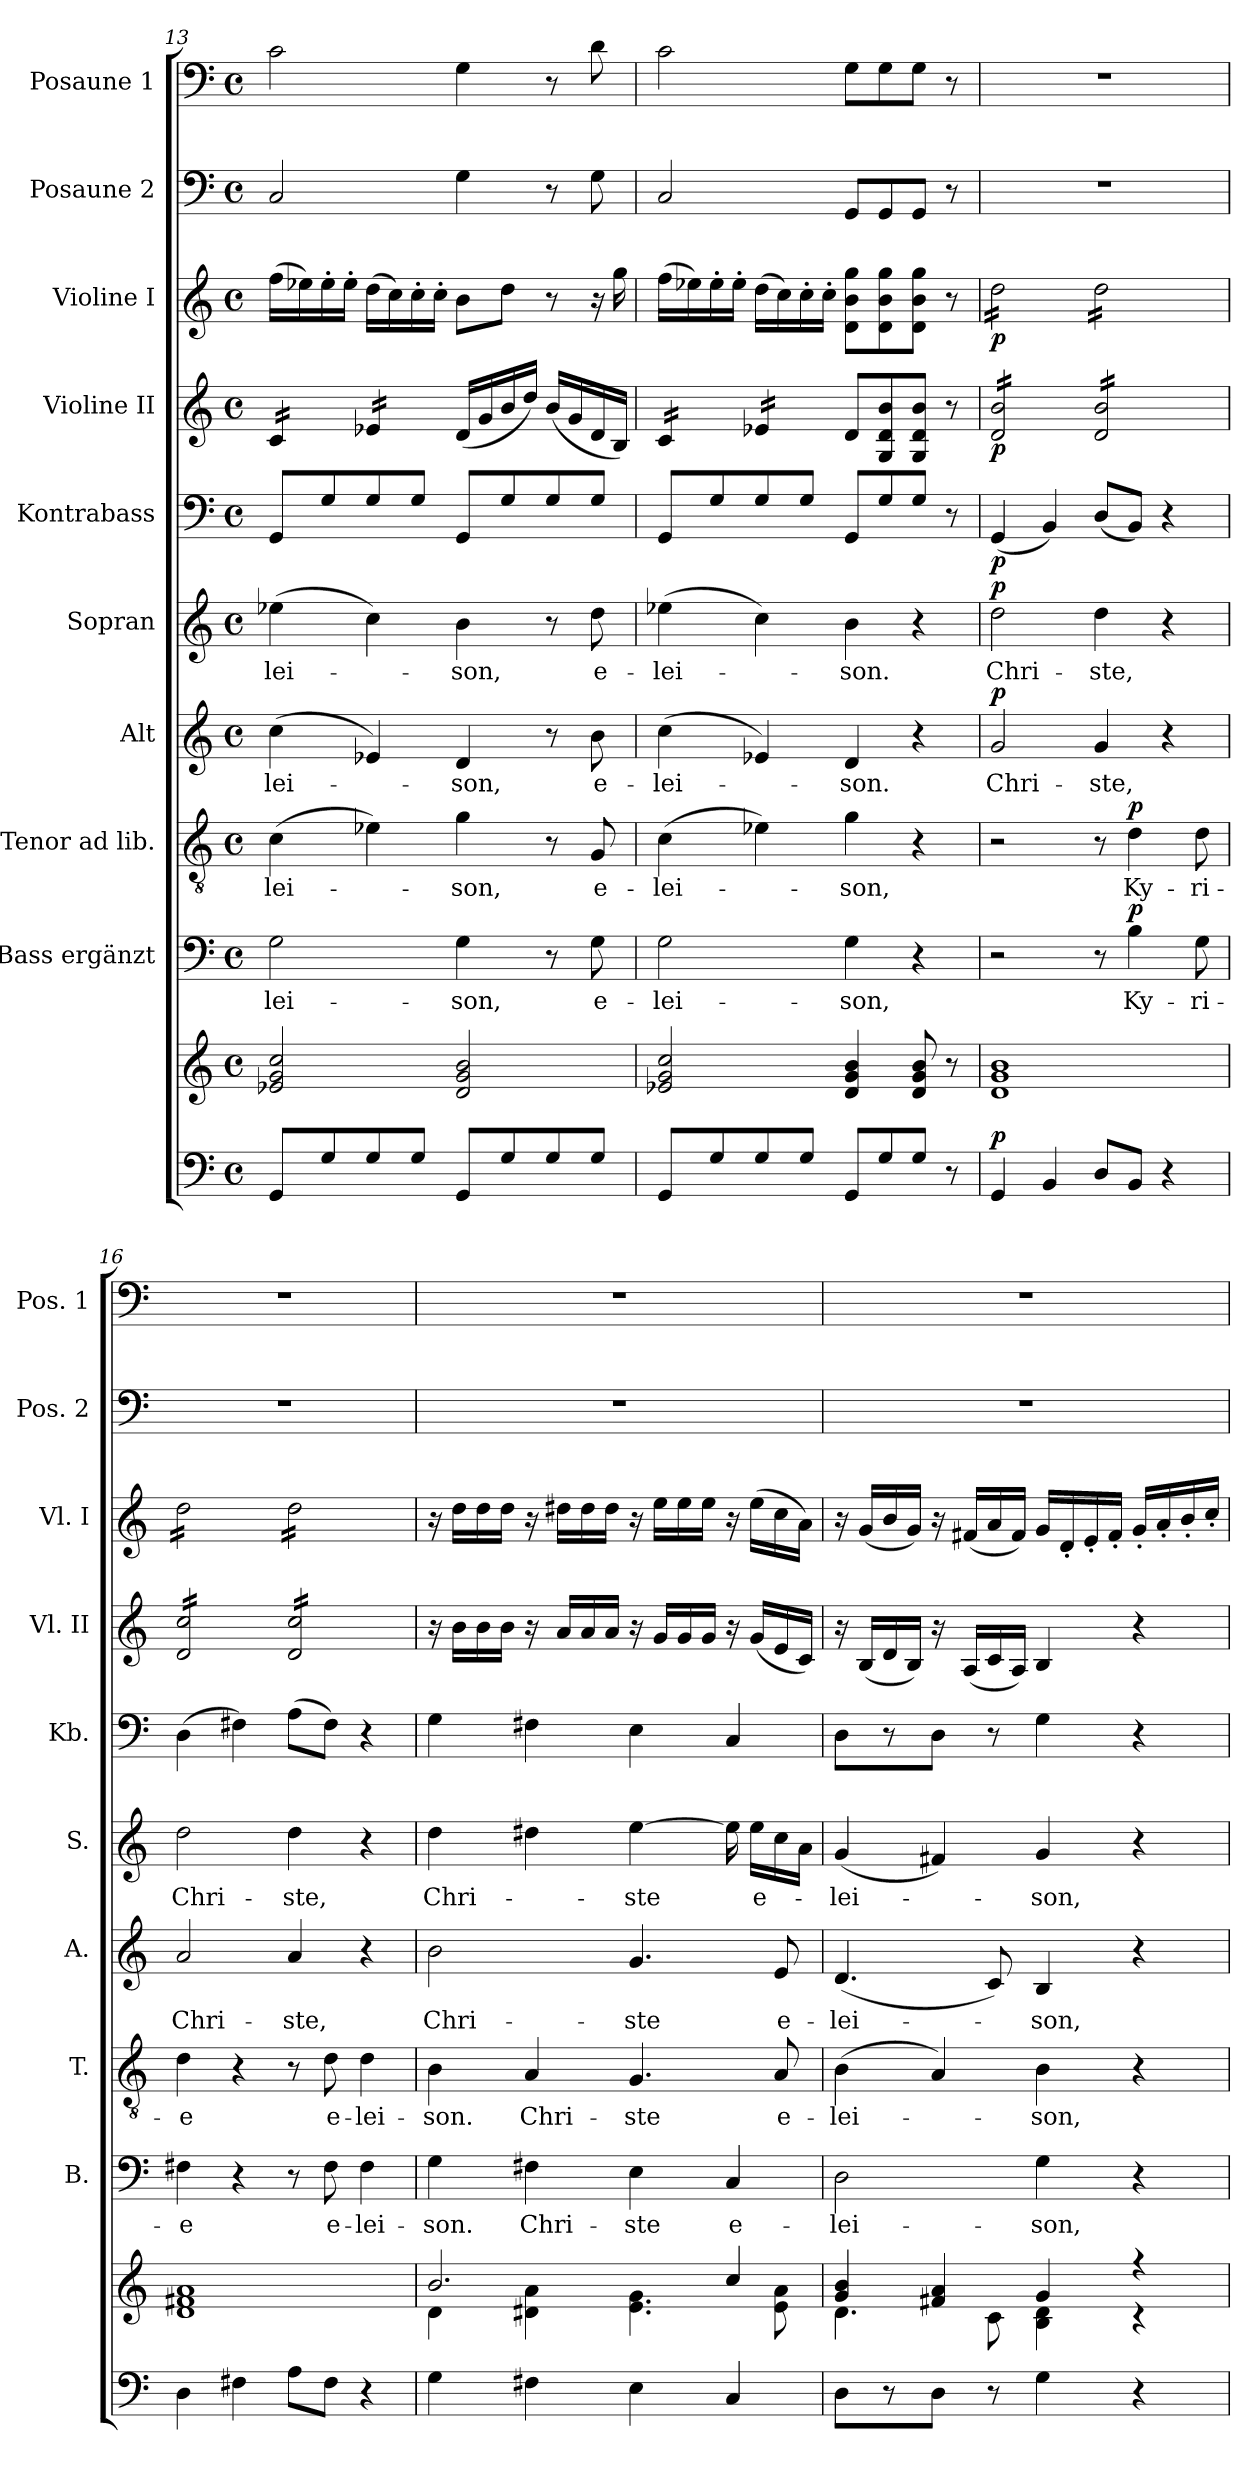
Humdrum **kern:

**kern	**kern	**dynam	**kern	**text	**dynam	**kern	**text	**dynam	**kern	**text	**dynam	**kern	**text	**dynam	**kern	**dynam	**kern	**dynam	**kern	**dynam	**kern	**kern
*part10	*part10	*part10	*part9	*part9	*part9	*part8	*part8	*part8	*part7	*part7	*part7	*part6	*part6	*part6	*part5	*part5	*part4	*part4	*part3	*part3	*part2	*part1
*staff11	*staff10	*staff10/11	*staff9	*staff9	*staff9	*staff8	*staff8	*staff8	*staff7	*staff7	*staff7	*staff6	*staff6	*staff6	*staff5	*staff5	*staff4	*staff4	*staff3	*staff3	*staff2	*staff1
*	*	*	*I"Bass ergänzt	*	*	*I"Tenor ad lib.	*	*	*I"Alt	*	*	*I"Sopran	*	*	*I"Kontrabass	*	*I"Violine II	*	*I"Violine I	*	*I"Posaune 2	*I"Posaune 1
*	*	*	*I'B.	*	*	*I'T.	*	*	*I'A.	*	*	*I'S.	*	*	*I'Kb.	*	*I'Vl. II	*	*I'Vl. I	*	*I'Pos. 2	*I'Pos. 1
*clefF4	*clefG2	*	*clefF4	*	*	*clefGv2	*	*	*clefG2	*	*	*clefG2	*	*	*clefF4	*	*clefG2	*	*clefG2	*	*clefF4	*clefF4
*	*	*	*	*	*	*	*	*	*	*	*	*	*	*	*ITrd7c12	*	*	*	*	*	*	*
*k[]	*k[]	*	*k[]	*	*	*k[]	*	*	*k[]	*	*	*k[]	*	*	*k[]	*	*k[]	*	*k[]	*	*k[]	*k[]
*C:	*C:	*	*C:	*	*	*C:	*	*	*C:	*	*	*C:	*	*	*C:	*	*C:	*	*C:	*	*C:	*C:
*M4/4	*M4/4	*	*M4/4	*	*	*M4/4	*	*	*M4/4	*	*	*M4/4	*	*	*M4/4	*	*M4/4	*	*M4/4	*	*M4/4	*M4/4
*met(c)	*met(c)	*	*met(c)	*	*	*met(c)	*	*	*met(c)	*	*	*met(c)	*	*	*met(c)	*	*met(c)	*	*met(c)	*	*met(c)	*met(c)
=13	=13	=13	=13	=13	=13	=13	=13	=13	=13	=13	=13	=13	=13	=13	=13	=13	=13	=13	=13	=13	=13	=13
!	!	!	!	!LO:LY:b	!	!	!LO:LY:b	!	!	!LO:LY:b	!	!	!LO:LY:b	!	!	!	!	!	!	!	!	!
*	*	*	*	*	*	*	*	*	*	*	*	*	*	*	*	*	*tremolo	*	*	*	*	*
8GG/L	2e-X/ 2g/ 2cc/	.	2G\	-lei-	.	(>4c\	-lei-	.	(>4cc\	-lei-	.	(>4ee-X\	-lei-	.	8GGG/L	.	16c/LL	.	(>16ff\LL	.	2C/	2c\
.	.	.	.	.	.	.	.	.	.	.	.	.	.	.	.	.	16c/	.	16ee-X\)	.	.	.
8G/	.	.	.	.	.	.	.	.	.	.	.	.	.	.	8GG/	.	16c/	.	16ee-'>\	.	.	.
.	.	.	.	.	.	.	.	.	.	.	.	.	.	.	.	.	16c/JJ	.	16ee-'>\JJ	.	.	.
8G/	.	.	.	.	.	4e-X\)	.	.	4e-X/)	.	.	4cc\)	.	.	8GG/	.	16e-X/LL	.	(>16dd\LL	.	.	.
.	.	.	.	.	.	.	.	.	.	.	.	.	.	.	.	.	16e-X/	.	16cc\)	.	.	.
8G/J	.	.	.	.	.	.	.	.	.	.	.	.	.	.	8GG/J	.	16e-X/	.	16cc'>\	.	.	.
.	.	.	.	.	.	.	.	.	.	.	.	.	.	.	.	.	16e-X/JJ	.	16cc'>\JJ	.	.	.
*	*	*	*	*	*	*	*	*	*	*	*	*	*	*	*	*	*Xtremolo	*	*	*	*	*
!	!	!	!	!LO:LY:b	!	!	!LO:LY:b	!	!	!LO:LY:b	!	!	!LO:LY:b	!	!	!	!	!	!	!	!	!
8GG/L	2d/ 2g/ 2b/	.	4G\	-son,	.	4g\	-son,	.	4d/	-son,	.	4b\	-son,	.	8GGG/L	.	(<16d/LL	.	8b\L	.	4G\	4G\
.	.	.	.	.	.	.	.	.	.	.	.	.	.	.	.	.	16g/	.	.	.	.	.
8G/	.	.	.	.	.	.	.	.	.	.	.	.	.	.	8GG/	.	16b/	.	8dd\J	.	.	.
.	.	.	.	.	.	.	.	.	.	.	.	.	.	.	.	.	16dd/JJ)	.	.	.	.	.
8G/	.	.	8r	.	.	8r	.	.	8r	.	.	8r	.	.	8GG/	.	(<16b/LL	.	8r	.	8r	8r
.	.	.	.	.	.	.	.	.	.	.	.	.	.	.	.	.	16g/	.	.	.	.	.
!	!	!	!	!LO:LY:b	!	!	!LO:LY:b	!	!	!LO:LY:b	!	!	!LO:LY:b	!	!	!	!	!	!	!	!	!
8G/J	.	.	8G\	e-	.	8G/	e-	.	8b\	e-	.	8dd\	e-	.	8GG/J	.	16d/	.	16r	.	8G\	8d\
.	.	.	.	.	.	.	.	.	.	.	.	.	.	.	.	.	16B/JJ)	.	16gg\	.	.	.
=14	=14	=14	=14	=14	=14	=14	=14	=14	=14	=14	=14	=14	=14	=14	=14	=14	=14	=14	=14	=14	=14	=14
!	!	!	!	!LO:LY:b	!	!	!LO:LY:b	!	!	!LO:LY:b	!	!	!LO:LY:b	!	!	!	!	!	!	!	!	!
*	*	*	*	*	*	*	*	*	*	*	*	*	*	*	*	*	*tremolo	*	*	*	*	*
8GG/L	2e-X/ 2g/ 2cc/	.	2G\	-lei-	.	(>4c\	-lei-	.	(>4cc\	-lei-	.	(>4ee-X\	-lei-	.	8GGG/L	.	16c/LL	.	(>16ff\LL	.	2C/	2c\
.	.	.	.	.	.	.	.	.	.	.	.	.	.	.	.	.	16c/	.	16ee-X\)	.	.	.
8G/	.	.	.	.	.	.	.	.	.	.	.	.	.	.	8GG/	.	16c/	.	16ee-'>\	.	.	.
.	.	.	.	.	.	.	.	.	.	.	.	.	.	.	.	.	16c/JJ	.	16ee-'>\JJ	.	.	.
8G/	.	.	.	.	.	4e-X\)	.	.	4e-X/)	.	.	4cc\)	.	.	8GG/	.	16e-X/LL	.	(>16dd\LL	.	.	.
.	.	.	.	.	.	.	.	.	.	.	.	.	.	.	.	.	16e-X/	.	16cc\)	.	.	.
8G/J	.	.	.	.	.	.	.	.	.	.	.	.	.	.	8GG/J	.	16e-X/	.	16cc'>\	.	.	.
.	.	.	.	.	.	.	.	.	.	.	.	.	.	.	.	.	16e-X/JJ	.	16cc'>\JJ	.	.	.
*	*	*	*	*	*	*	*	*	*	*	*	*	*	*	*	*	*Xtremolo	*	*	*	*	*
!	!	!	!	!LO:LY:b	!	!	!LO:LY:b	!	!	!LO:LY:b	!	!	!LO:LY:b	!	!	!	!	!	!	!	!	!
8GG/L	4d/ 4g/ 4b/	.	4G\	-son,	.	4g\	-son,	.	4d/	-son.	.	4b\	-son.	.	8GGG/L	.	8d/L	.	8d\ 8b\ 8gg\L	.	8GG/L	8G\L
8G/	.	.	.	.	.	.	.	.	.	.	.	.	.	.	8GG/	.	8G/ 8d/ 8b/	.	8d\ 8b\ 8gg\	.	8GG/	8G\
8G/J	8d/ 8g/ 8b/	.	4r	.	.	4r	.	.	4r	.	.	4r	.	.	8GG/J	.	8G/ 8d/ 8b/J	.	8d\ 8b\ 8gg\J	.	8GG/J	8G\J
8r	8r	.	.	.	.	.	.	.	.	.	.	.	.	.	8r	.	8r	.	8r	.	8r	8r
!!LO:PB:g=z
=15	=15	=15	=15	=15	=15	=15	=15	=15	=15	=15	=15	=15	=15	=15	=15	=15	=15	=15	=15	=15	=15	=15
!	!	!LO:DY:a=2	!	!	!	!	!	!	!	!LO:LY:b	!LO:DY:a	!	!LO:LY:b	!LO:DY:a	!	!LO:DY:b	!	!LO:DY:b	!	!LO:DY:b	!	!
*	*	*	*	*	*	*	*	*	*	*	*	*	*	*	*	*	*tremolo	*	*	*	*	*
*	*	*	*	*	*	*	*	*	*	*	*	*	*	*	*	*	*	*	*tremolo	*	*	*
4GG/	1d 1g 1b	p	2r	.	.	2r	.	.	2g/	Chri-	p	2dd\	Chri-	p	(<4GGG/	p	16d/ 16b/LL	p	16dd\LL	p	1r	1r
.	.	.	.	.	.	.	.	.	.	.	.	.	.	.	.	.	16d/ 16b/	.	16dd\	.	.	.
.	.	.	.	.	.	.	.	.	.	.	.	.	.	.	.	.	16d/ 16b/	.	16dd\	.	.	.
.	.	.	.	.	.	.	.	.	.	.	.	.	.	.	.	.	16d/ 16b/	.	16dd\	.	.	.
4BB/	.	.	.	.	.	.	.	.	.	.	.	.	.	.	4BBB/)	.	16d/ 16b/	.	16dd\	.	.	.
.	.	.	.	.	.	.	.	.	.	.	.	.	.	.	.	.	16d/ 16b/	.	16dd\	.	.	.
.	.	.	.	.	.	.	.	.	.	.	.	.	.	.	.	.	16d/ 16b/	.	16dd\	.	.	.
.	.	.	.	.	.	.	.	.	.	.	.	.	.	.	.	.	16d/ 16b/JJ	.	16dd\JJ	.	.	.
!	!	!	!	!	!	!	!	!	!	!LO:LY:b	!	!	!LO:LY:b	!	!	!	!	!	!	!	!	!
8D/L	.	.	8r	.	.	8r	.	.	4g/	-ste,	.	4dd\	-ste,	.	(<8DD/L	.	16d/ 16b/LL	.	16dd\LL	.	.	.
.	.	.	.	.	.	.	.	.	.	.	.	.	.	.	.	.	16d/ 16b/	.	16dd\	.	.	.
!	!	!	!	!LO:LY:b	!LO:DY:a	!	!LO:LY:b	!LO:DY:a	!	!	!	!	!	!	!	!	!	!	!	!	!	!
8BB/J	.	.	4B\	Ky-	p	4d\	Ky-	p	.	.	.	.	.	.	8BBB/J)	.	16d/ 16b/	.	16dd\	.	.	.
.	.	.	.	.	.	.	.	.	.	.	.	.	.	.	.	.	16d/ 16b/	.	16dd\	.	.	.
4r	.	.	.	.	.	.	.	.	4r	.	.	4r	.	.	4r	.	16d/ 16b/	.	16dd\	.	.	.
.	.	.	.	.	.	.	.	.	.	.	.	.	.	.	.	.	16d/ 16b/	.	16dd\	.	.	.
!	!	!	!	!LO:LY:b	!	!	!LO:LY:b	!	!	!	!	!	!	!	!	!	!	!	!	!	!	!
.	.	.	8G\	-ri-	.	8d\	-ri-	.	.	.	.	.	.	.	.	.	16d/ 16b/	.	16dd\	.	.	.
.	.	.	.	.	.	.	.	.	.	.	.	.	.	.	.	.	16d/ 16b/JJ	.	16dd\JJ	.	.	.
=16	=16	=16	=16	=16	=16	=16	=16	=16	=16	=16	=16	=16	=16	=16	=16	=16	=16	=16	=16	=16	=16	=16
!	!	!	!	!LO:LY:b	!	!	!LO:LY:b	!	!	!LO:LY:b	!	!	!LO:LY:b	!	!	!	!	!	!	!	!	!
4D\	1d 1f#X 1a	.	4F#X\	-e	.	4d\	-e	.	2a/	Chri-	.	2dd\	Chri-	.	(>4DD\	.	16d/ 16cc/LL	.	16dd\LL	.	1r	1r
.	.	.	.	.	.	.	.	.	.	.	.	.	.	.	.	.	16d/ 16cc/	.	16dd\	.	.	.
.	.	.	.	.	.	.	.	.	.	.	.	.	.	.	.	.	16d/ 16cc/	.	16dd\	.	.	.
.	.	.	.	.	.	.	.	.	.	.	.	.	.	.	.	.	16d/ 16cc/	.	16dd\	.	.	.
4F#X\	.	.	4r	.	.	4r	.	.	.	.	.	.	.	.	4FF#X\)	.	16d/ 16cc/	.	16dd\	.	.	.
.	.	.	.	.	.	.	.	.	.	.	.	.	.	.	.	.	16d/ 16cc/	.	16dd\	.	.	.
.	.	.	.	.	.	.	.	.	.	.	.	.	.	.	.	.	16d/ 16cc/	.	16dd\	.	.	.
.	.	.	.	.	.	.	.	.	.	.	.	.	.	.	.	.	16d/ 16cc/JJ	.	16dd\JJ	.	.	.
!	!	!	!	!	!	!	!	!	!	!LO:LY:b	!	!	!LO:LY:b	!	!	!	!	!	!	!	!	!
8A\L	.	.	8r	.	.	8r	.	.	4a/	-ste,	.	4dd\	-ste,	.	(>8AA\L	.	16d/ 16cc/LL	.	16dd\LL	.	.	.
.	.	.	.	.	.	.	.	.	.	.	.	.	.	.	.	.	16d/ 16cc/	.	16dd\	.	.	.
!	!	!	!	!LO:LY:b	!	!	!LO:LY:b	!	!	!	!	!	!	!	!	!	!	!	!	!	!	!
8F#\J	.	.	8F#\	e-	.	8d\	e-	.	.	.	.	.	.	.	8FF#\J)	.	16d/ 16cc/	.	16dd\	.	.	.
.	.	.	.	.	.	.	.	.	.	.	.	.	.	.	.	.	16d/ 16cc/	.	16dd\	.	.	.
!	!	!	!	!LO:LY:b	!	!	!LO:LY:b	!	!	!	!	!	!	!	!	!	!	!	!	!	!	!
4r	.	.	4F#\	-lei-	.	4d\	-lei-	.	4r	.	.	4r	.	.	4r	.	16d/ 16cc/	.	16dd\	.	.	.
.	.	.	.	.	.	.	.	.	.	.	.	.	.	.	.	.	16d/ 16cc/	.	16dd\	.	.	.
.	.	.	.	.	.	.	.	.	.	.	.	.	.	.	.	.	16d/ 16cc/	.	16dd\	.	.	.
.	.	.	.	.	.	.	.	.	.	.	.	.	.	.	.	.	16d/ 16cc/JJ	.	16dd\JJ	.	.	.
*	*	*	*	*	*	*	*	*	*	*	*	*	*	*	*	*	*	*	*Xtremolo	*	*	*
*	*	*	*	*	*	*	*	*	*	*	*	*	*	*	*	*	*Xtremolo	*	*	*	*	*
=17	=17	=17	=17	=17	=17	=17	=17	=17	=17	=17	=17	=17	=17	=17	=17	=17	=17	=17	=17	=17	=17	=17
*	*^	*	*	*	*	*	*	*	*	*	*	*	*	*	*	*	*	*	*	*	*	*
!	!	!	!	!	!LO:LY:b	!	!	!LO:LY:b	!	!	!LO:LY:b	!	!	!LO:LY:b	!	!	!	!	!	!	!	!	!
4G\	2.b/	4d\	.	4G\	-son.	.	4B\	-son.	.	2b\	Chri-	.	4dd\	Chri-	.	4GG\	.	16r	.	16r	.	1r	1r
.	.	.	.	.	.	.	.	.	.	.	.	.	.	.	.	.	.	16b\LL	.	16dd\LL	.	.	.
.	.	.	.	.	.	.	.	.	.	.	.	.	.	.	.	.	.	16b\	.	16dd\	.	.	.
.	.	.	.	.	.	.	.	.	.	.	.	.	.	.	.	.	.	16b\JJ	.	16dd\JJ	.	.	.
!	!	!	!	!	!LO:LY:b	!	!	!LO:LY:b	!	!	!	!	!	!	!	!	!	!	!	!	!	!	!
4F#X\	.	4d#X\ 4a\	.	4F#X\	Chri-	.	4A/	Chri-	.	.	.	.	4dd#X\	.	.	4FF#X\	.	16r	.	16r	.	.	.
.	.	.	.	.	.	.	.	.	.	.	.	.	.	.	.	.	.	16a/LL	.	16dd#X\LL	.	.	.
.	.	.	.	.	.	.	.	.	.	.	.	.	.	.	.	.	.	16a/	.	16dd#\	.	.	.
.	.	.	.	.	.	.	.	.	.	.	.	.	.	.	.	.	.	16a/JJ	.	16dd#\JJ	.	.	.
!	!	!	!	!	!LO:LY:b	!	!	!LO:LY:b	!	!	!LO:LY:b	!	!	!LO:LY:b	!	!	!	!	!	!	!	!	!
4E\	.	4.e\ 4.g\	.	4E\	-ste	.	4.G/	-ste	.	4.g/	-ste	.	[4ee\	-ste	.	4EE\	.	16r	.	16r	.	.	.
.	.	.	.	.	.	.	.	.	.	.	.	.	.	.	.	.	.	16g/LL	.	16ee\LL	.	.	.
.	.	.	.	.	.	.	.	.	.	.	.	.	.	.	.	.	.	16g/	.	16ee\	.	.	.
.	.	.	.	.	.	.	.	.	.	.	.	.	.	.	.	.	.	16g/JJ	.	16ee\JJ	.	.	.
!	!	!	!	!	!LO:LY:b	!	!	!	!	!	!	!	!	!	!	!	!	!	!	!	!	!	!
4C/	4cc/	.	.	4C/	e-	.	.	.	.	.	.	.	16ee\]	.	.	4CC/	.	16r	.	16r	.	.	.
!	!	!	!	!	!	!	!	!	!	!	!	!	!	!LO:LY:b	!	!	!	!	!	!	!	!	!
.	.	.	.	.	.	.	.	.	.	.	.	.	16ee\LL	e-	.	.	.	(<16g/LL	.	(>16ee\LL	.	.	.
!	!	!	!	!	!	!	!	!LO:LY:b	!	!	!LO:LY:b	!	!	!	!	!	!	!	!	!	!	!	!
.	.	8e\ 8a\	.	.	.	.	8A/	e-	.	8e/	e-	.	16cc\	.	.	.	.	16e/	.	16cc\	.	.	.
.	.	.	.	.	.	.	.	.	.	.	.	.	16a\JJ	.	.	.	.	16c/JJ)	.	16a\JJ)	.	.	.
!!LO:PB:g=z
=18	=18	=18	=18	=18	=18	=18	=18	=18	=18	=18	=18	=18	=18	=18	=18	=18	=18	=18	=18	=18	=18	=18	=18
!	!	!	!	!	!LO:LY:b	!	!	!LO:LY:b	!	!	!LO:LY:b	!	!	!LO:LY:b	!	!	!	!	!	!	!	!	!
8D\L	4g/ 4b/	4.d\	.	2D\	-lei-	.	(>4B\	-lei-	.	(<4.d/	-lei-	.	(<4g/	-lei-	.	8DD\L	.	16r	.	16r	.	1r	1r
.	.	.	.	.	.	.	.	.	.	.	.	.	.	.	.	.	.	(<16B/LL	.	(<16g/LL	.	.	.
8r	.	.	.	.	.	.	.	.	.	.	.	.	.	.	.	8r	.	16d/	.	16b/	.	.	.
.	.	.	.	.	.	.	.	.	.	.	.	.	.	.	.	.	.	16B/JJ)	.	16g/JJ)	.	.	.
8D\J	4f#X/ 4a/	.	.	.	.	.	4A/)	.	.	.	.	.	4f#X/)	.	.	8DD\J	.	16r	.	16r	.	.	.
.	.	.	.	.	.	.	.	.	.	.	.	.	.	.	.	.	.	(<16A/LL	.	(<16f#X/LL	.	.	.
8r	.	8c\	.	.	.	.	.	.	.	8c/)	.	.	.	.	.	8r	.	16c/	.	16a/	.	.	.
.	.	.	.	.	.	.	.	.	.	.	.	.	.	.	.	.	.	16A/JJ)	.	16f#/JJ)	.	.	.
!	!	!	!	!	!LO:LY:b	!	!	!LO:LY:b	!	!	!LO:LY:b	!	!	!LO:LY:b	!	!	!	!	!	!	!	!	!
4G\	4g/	4B\ 4d\	.	4G\	-son,	.	4B\	-son,	.	4B/	-son,	.	4g/	-son,	.	4GG\	.	4B/	.	16g/LL	.	.	.
.	.	.	.	.	.	.	.	.	.	.	.	.	.	.	.	.	.	.	.	16d'</	.	.	.
.	.	.	.	.	.	.	.	.	.	.	.	.	.	.	.	.	.	.	.	16e'</	.	.	.
.	.	.	.	.	.	.	.	.	.	.	.	.	.	.	.	.	.	.	.	16f#'</JJ	.	.	.
4r	4r	4r	.	4r	.	.	4r	.	.	4r	.	.	4r	.	.	4r	.	4r	.	16g'</LL	.	.	.
.	.	.	.	.	.	.	.	.	.	.	.	.	.	.	.	.	.	.	.	16a'</	.	.	.
.	.	.	.	.	.	.	.	.	.	.	.	.	.	.	.	.	.	.	.	16b'</	.	.	.
.	.	.	.	.	.	.	.	.	.	.	.	.	.	.	.	.	.	.	.	16cc'</JJ	.	.	.
*	*v	*v	*	*	*	*	*	*	*	*	*	*	*	*	*	*	*	*	*	*	*	*	*
=	=	=	=	=	=	=	=	=	=	=	=	=	=	=	=	=	=	=	=	=	=	=
*-	*-	*-	*-	*-	*-	*-	*-	*-	*-	*-	*-	*-	*-	*-	*-	*-	*-	*-	*-	*-	*-	*-
